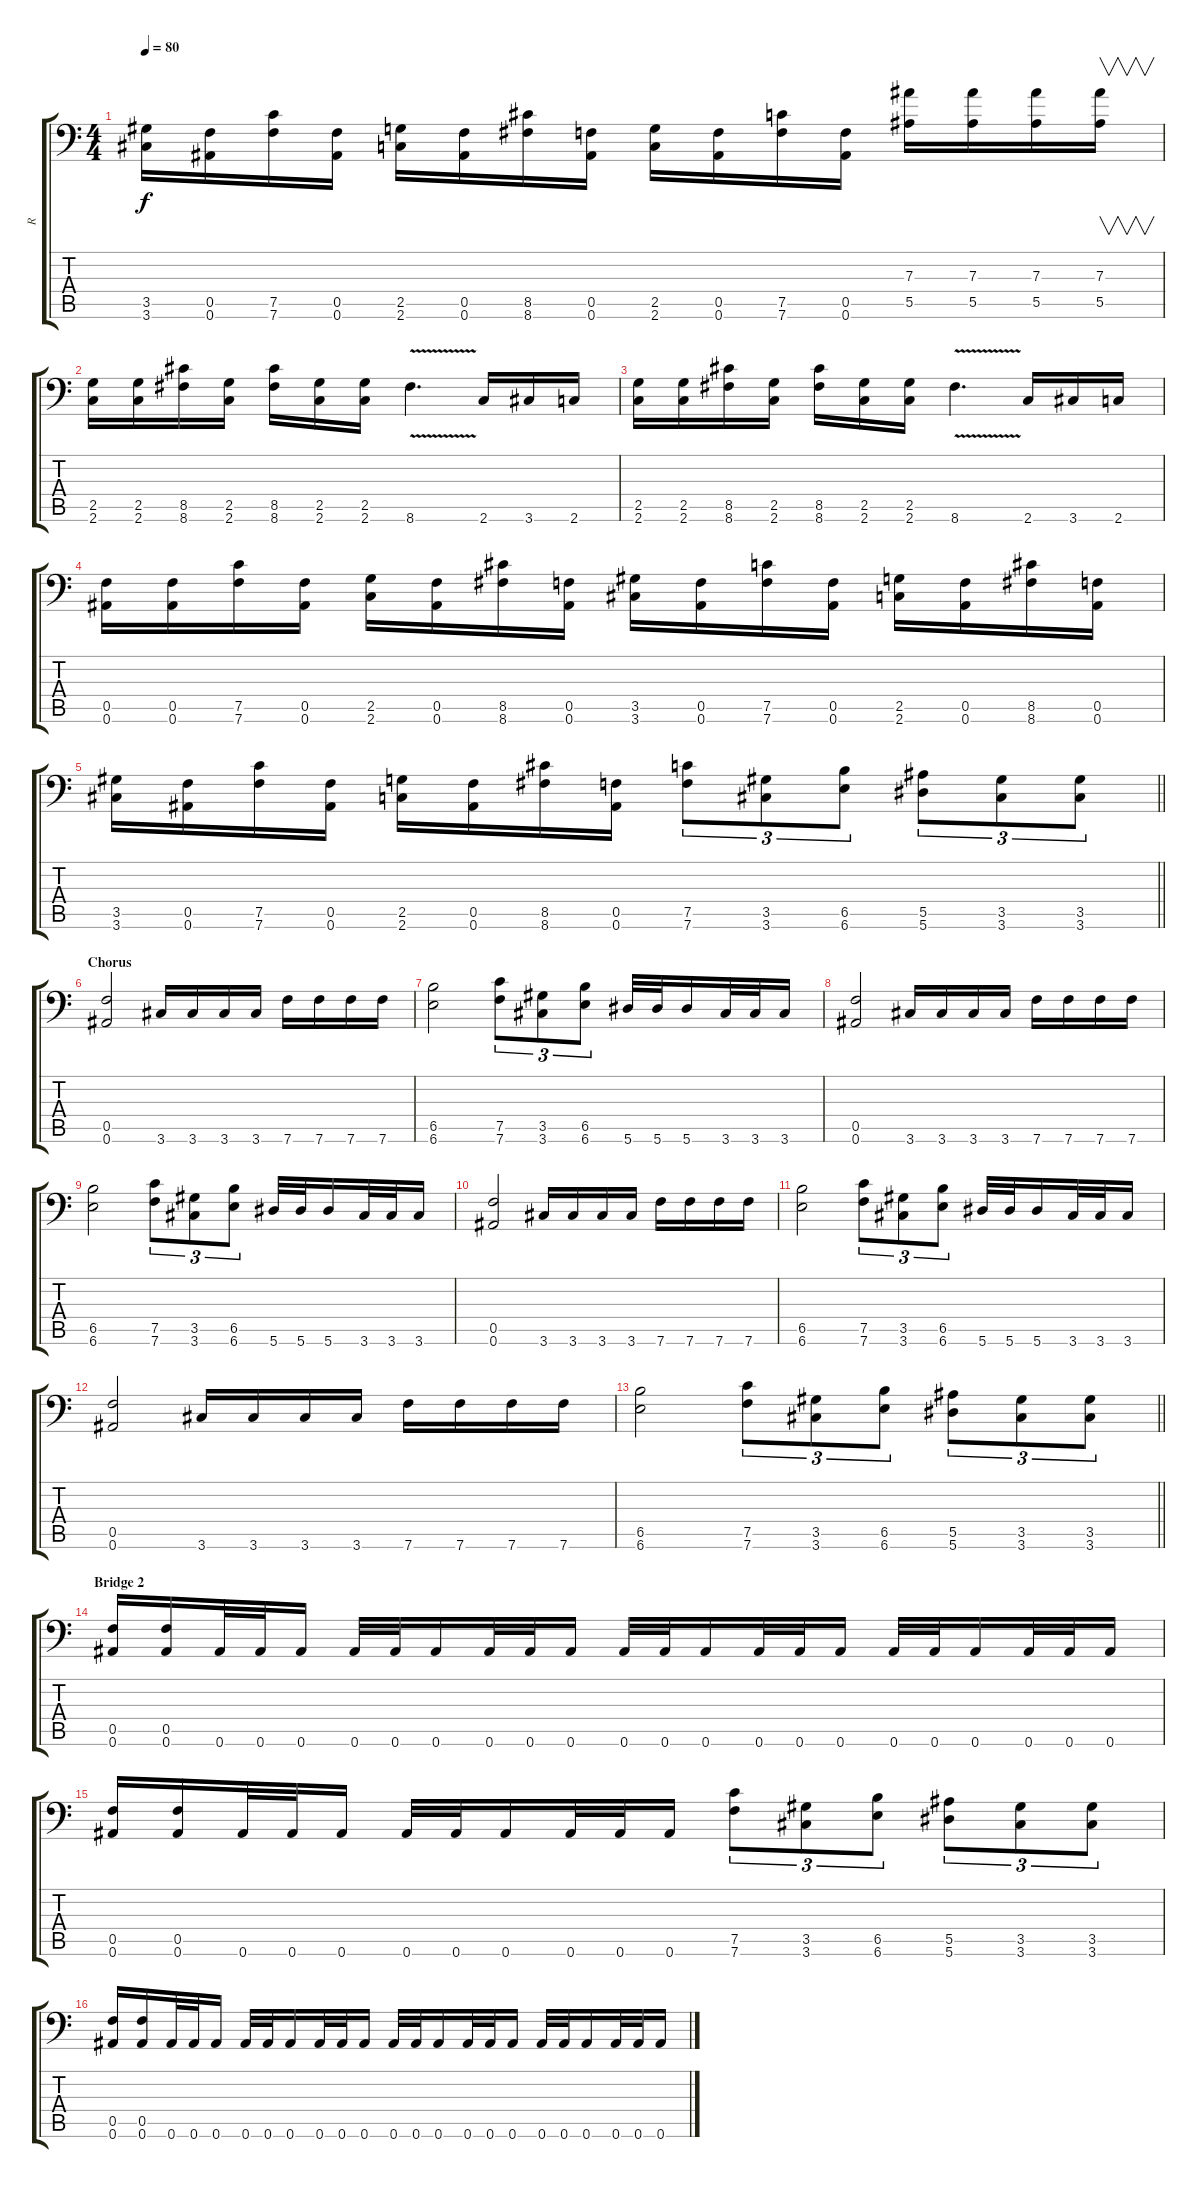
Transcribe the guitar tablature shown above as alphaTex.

\track ("R" "R") {instrument distortionguitar}
\staff {score tabs}
\tuning (C4 G3 Eb3 Bb2 F2 Bb1) {hide}
\ts (4 4)
\tempo 80
\clef f4
\ks c
(3.5 3.6).16{dy f} (0.5 0.6).16 (7.5 7.6).16 (0.5 0.6).16 (2.5 2.6).16 (0.5 0.6).16 (8.5 8.6).16 (0.5 0.6).16 (2.5 2.6).16 (0.5 0.6).16 (7.5 7.6).16 (0.5 0.6).16 (7.3 5.5).16 (7.3 5.5).16 (7.3 5.5).16 (7.3 5.5).16{v} |
(2.5 2.6).16 (2.5 2.6).16 (8.5 8.6).16 (2.5 2.6).16 (8.5 8.6).16 (2.5 2.6).16 (2.5 2.6).16 8.6{v}.4{d} 2.6.16 3.6.16 2.6.16 |
(2.5 2.6).16 (2.5 2.6).16 (8.5 8.6).16 (2.5 2.6).16 (8.5 8.6).16 (2.5 2.6).16 (2.5 2.6).16 8.6{v}.4{d} 2.6.16 3.6.16 2.6.16 |
(0.5 0.6).16 (0.5 0.6).16 (7.5 7.6).16 (0.5 0.6).16 (2.5 2.6).16 (0.5 0.6).16 (8.5 8.6).16 (0.5 0.6).16 (3.5 3.6).16 (0.5 0.6).16 (7.5 7.6).16 (0.5 0.6).16 (2.5 2.6).16 (0.5 0.6).16 (8.5 8.6).16 (0.5 0.6).16 |
\barLineRight lightlight
(3.5 3.6).16 (0.5 0.6).16 (7.5 7.6).16 (0.5 0.6).16 (2.5 2.6).16 (0.5 0.6).16 (8.5 8.6).16 (0.5 0.6).16 (7.5 7.6).8{tu (3 2)} (3.5 3.6).8{tu (3 2)} (6.5 6.6).8{tu (3 2)} (5.5 5.6).8{tu (3 2)} (3.5 3.6).8{tu (3 2)} (3.5 3.6).8{tu (3 2)} |
\section ("" "Chorus")
(0.5 0.6).2 3.6.16 3.6.16 3.6.16 3.6.16 7.6.16 7.6.16 7.6.16 7.6.16 |
(6.5 6.6).2 (7.5 7.6).8{tu (3 2)} (3.5 3.6).8{tu (3 2)} (6.5 6.6).8{tu (3 2)} 5.6.32 5.6.32 5.6.16 3.6.32 3.6.32 3.6.16 |
(0.5 0.6).2 3.6.16 3.6.16 3.6.16 3.6.16 7.6.16 7.6.16 7.6.16 7.6.16 |
(6.5 6.6).2 (7.5 7.6).8{tu (3 2)} (3.5 3.6).8{tu (3 2)} (6.5 6.6).8{tu (3 2)} 5.6.32 5.6.32 5.6.16 3.6.32 3.6.32 3.6.16 |
(0.5 0.6).2 3.6.16 3.6.16 3.6.16 3.6.16 7.6.16 7.6.16 7.6.16 7.6.16 |
(6.5 6.6).2 (7.5 7.6).8{tu (3 2)} (3.5 3.6).8{tu (3 2)} (6.5 6.6).8{tu (3 2)} 5.6.32 5.6.32 5.6.16 3.6.32 3.6.32 3.6.16 |
(0.5 0.6).2 3.6.16 3.6.16 3.6.16 3.6.16 7.6.16 7.6.16 7.6.16 7.6.16 |
\barLineRight lightlight
(6.5 6.6).2 (7.5 7.6).8{tu (3 2)} (3.5 3.6).8{tu (3 2)} (6.5 6.6).8{tu (3 2)} (5.5 5.6).8{tu (3 2)} (3.5 3.6).8{tu (3 2)} (3.5 3.6).8{tu (3 2)} |
\section ("" "Bridge 2")
(0.5 0.6).16 (0.5 0.6).16 0.6.32 0.6.32 0.6.16 0.6.32 0.6.32 0.6.16 0.6.32 0.6.32 0.6.16 0.6.32 0.6.32 0.6.16 0.6.32 0.6.32 0.6.16 0.6.32 0.6.32 0.6.16 0.6.32 0.6.32 0.6.16 |
(0.5 0.6).16 (0.5 0.6).16 0.6.32 0.6.32 0.6.16 0.6.32 0.6.32 0.6.16 0.6.32 0.6.32 0.6.16 (7.5 7.6).8{tu (3 2)} (3.5 3.6).8{tu (3 2)} (6.5 6.6).8{tu (3 2)} (5.5 5.6).8{tu (3 2)} (3.5 3.6).8{tu (3 2)} (3.5 3.6).8{tu (3 2)} |
(0.5 0.6).16 (0.5 0.6).16 0.6.32 0.6.32 0.6.16 0.6.32 0.6.32 0.6.16 0.6.32 0.6.32 0.6.16 0.6.32 0.6.32 0.6.16 0.6.32 0.6.32 0.6.16 0.6.32 0.6.32 0.6.16 0.6.32 0.6.32 0.6.16
